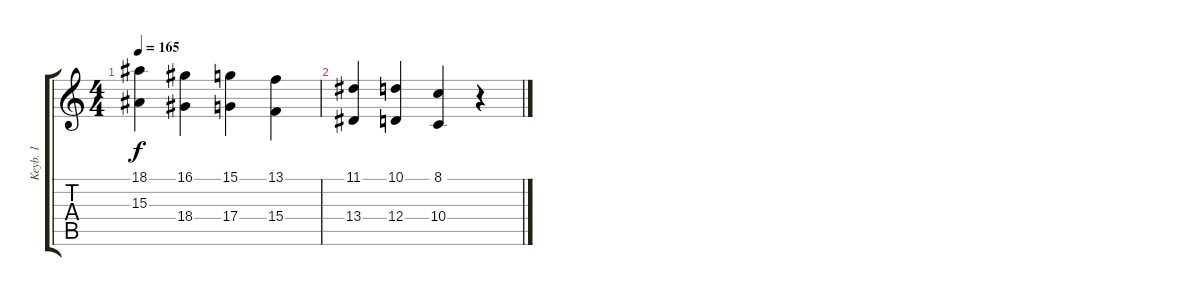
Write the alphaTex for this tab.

\track ("Keyb. 1" "Keyb. 1") {instrument synthstrings1}
\staff {score tabs}
\tuning (E4 B3 G3 D3 A2 E2) {hide}
\ts (4 4)
\tempo 165
\clef g2
\ks c
(18.1 15.3).4{dy f} (16.1 18.4).4 (15.1 17.4).4 (13.1 15.4).4 |
(11.1 13.4).4 (10.1 12.4).4 (8.1 10.4).4 r.4
